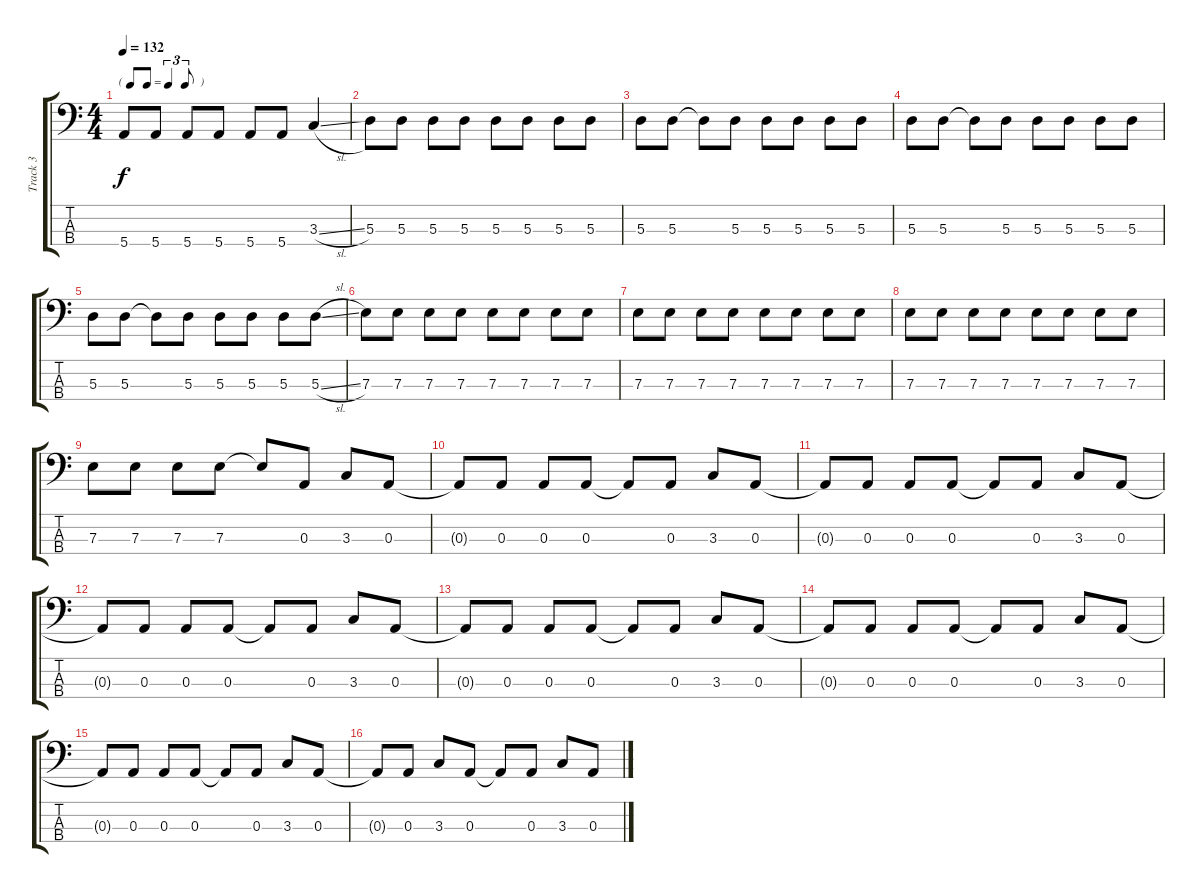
\track ("Track 3" "Track 3") {instrument electricbassfinger}
\staff {score tabs}
\tuning (G2 D2 A1 E1) {hide}
\ts (4 4)
\tf triplet8th
\tempo 132
\clef f4
\ks c
5.4.8{dy f} 5.4.8 5.4.8 5.4.8 5.4.8 5.4.8 3.3{sl}.4 |
5.3.8 5.3.8 5.3.8 5.3.8 5.3.8 5.3.8 5.3.8 5.3.8 |
5.3.8 5.3.8 5.3{t}.8 5.3.8 5.3.8 5.3.8 5.3.8 5.3.8 |
5.3.8 5.3.8 5.3{t}.8 5.3.8 5.3.8 5.3.8 5.3.8 5.3.8 |
5.3.8 5.3.8 5.3{t}.8 5.3.8 5.3.8 5.3.8 5.3.8 5.3{sl}.8 |
7.3.8 7.3.8 7.3.8 7.3.8 7.3.8 7.3.8 7.3.8 7.3.8 |
7.3.8 7.3.8 7.3.8 7.3.8 7.3.8 7.3.8 7.3.8 7.3.8 |
7.3.8 7.3.8 7.3.8 7.3.8 7.3.8 7.3.8 7.3.8 7.3.8 |
7.3.8 7.3.8 7.3.8 7.3.8 7.3{t}.8 0.3.8 3.3.8 0.3.8 |
0.3{t}.8 0.3.8 0.3.8 0.3.8 0.3{t}.8 0.3.8 3.3.8 0.3.8 |
0.3{t}.8 0.3.8 0.3.8 0.3.8 0.3{t}.8 0.3.8 3.3.8 0.3.8 |
0.3{t}.8 0.3.8 0.3.8 0.3.8 0.3{t}.8 0.3.8 3.3.8 0.3.8 |
0.3{t}.8 0.3.8 0.3.8 0.3.8 0.3{t}.8 0.3.8 3.3.8 0.3.8 |
0.3{t}.8 0.3.8 0.3.8 0.3.8 0.3{t}.8 0.3.8 3.3.8 0.3.8 |
0.3{t}.8 0.3.8 0.3.8 0.3.8 0.3{t}.8 0.3.8 3.3.8 0.3.8 |
0.3{t}.8 0.3.8 3.3.8 0.3.8 0.3{t}.8 0.3.8 3.3.8 0.3.8
